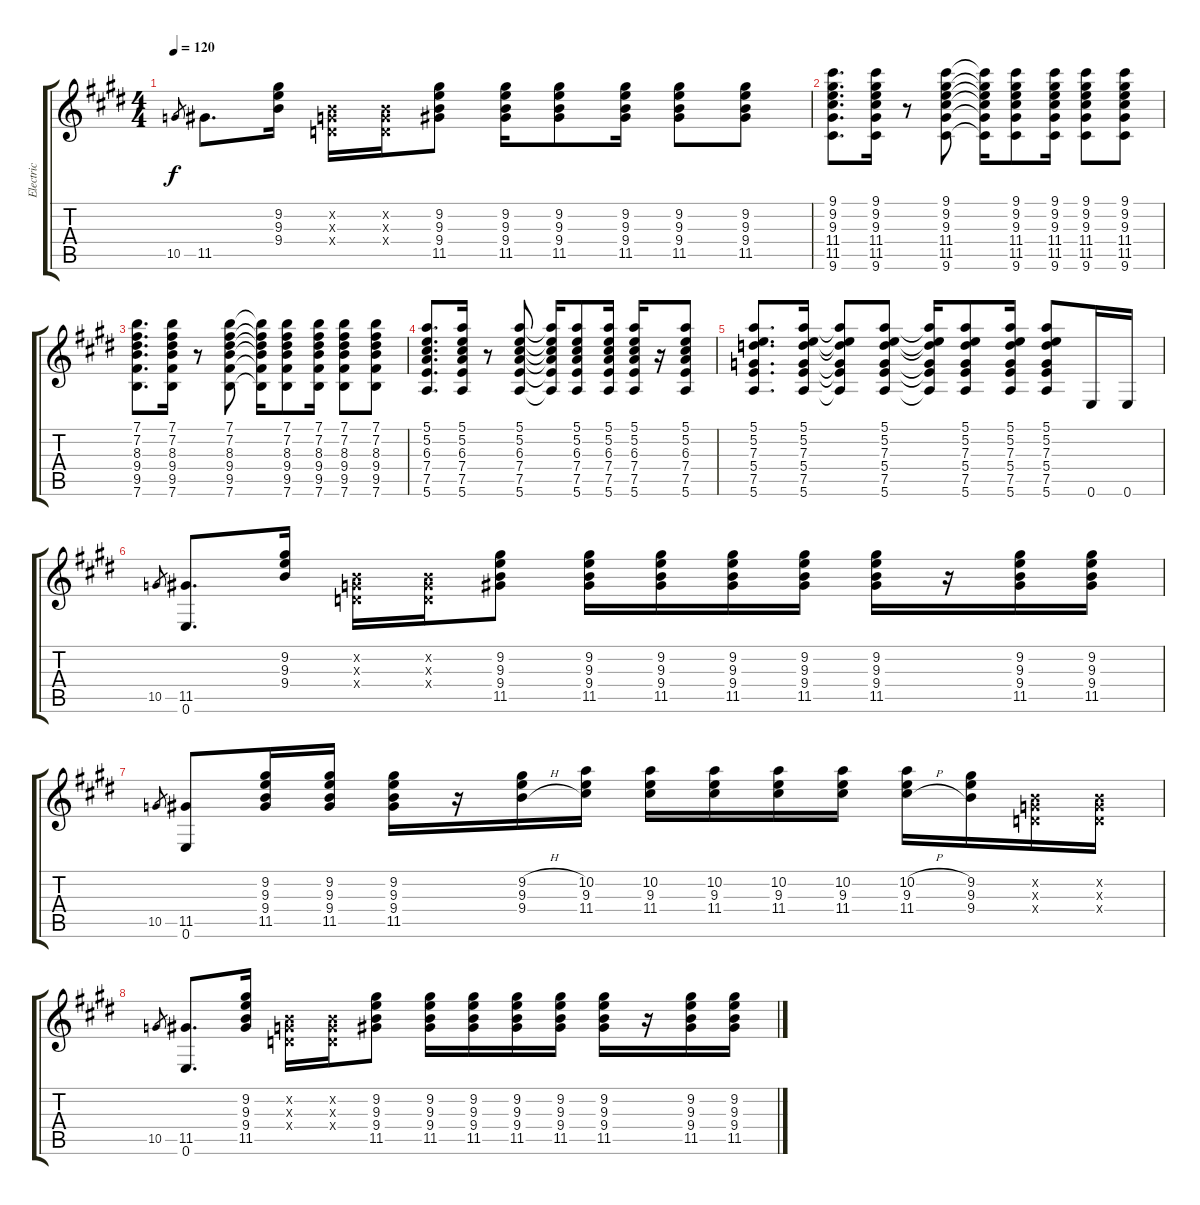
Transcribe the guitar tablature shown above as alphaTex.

\track ("Electric" "Electric") {instrument electricguitarjazz}
\staff {score tabs}
\tuning (E4 B3 G3 D3 A2 E2) {hide}
\ts (4 4)
\tempo 120
\clef g2
\ks e
10.5.8{gr dy f} 11.5.8{d} (9.2 9.3 9.4).16 (0.2{x} 0.3{x} 0.4{x}).16 (0.2{x} 0.3{x} 0.4{x}).16 (9.2 9.3 9.4 11.5).8 (9.2 9.3 9.4 11.5).16 (9.2 9.3 9.4 11.5).8 (9.2 9.3 9.4 11.5).16 (9.2 9.3 9.4 11.5).8 (9.2 9.3 9.4 11.5).8 |
(9.1 9.2 9.3 11.4 11.5 9.6).8{d} (9.1 9.2 9.3 11.4 11.5 9.6).16 r.8 (9.1 9.2 9.3 11.4 11.5 9.6).8 (9.1{t} 9.2{t} 9.3{t} 11.4{t} 11.5{t} 9.6{t}).16 (9.1 9.2 9.3 11.4 11.5 9.6).8 (9.1 9.2 9.3 11.4 11.5 9.6).16 (9.1 9.2 9.3 11.4 11.5 9.6).8 (9.1 9.2 9.3 11.4 11.5 9.6).8 |
(7.1 7.2 8.3 9.4 9.5 7.6).8{d} (7.1 7.2 8.3 9.4 9.5 7.6).16 r.8 (7.1 7.2 8.3 9.4 9.5 7.6).8 (7.1{t} 7.2{t} 8.3{t} 9.4{t} 9.5{t} 7.6{t}).16 (7.1 7.2 8.3 9.4 9.5 7.6).8 (7.1 7.2 8.3 9.4 9.5 7.6).16 (7.1 7.2 8.3 9.4 9.5 7.6).8 (7.1 7.2 8.3 9.4 9.5 7.6).8 |
(5.1 5.2 6.3 7.4 7.5 5.6).8{d} (5.1 5.2 6.3 7.4 7.5 5.6).16 r.8 (5.1 5.2 6.3 7.4 7.5 5.6).8 (5.1{t} 5.2{t} 6.3{t} 7.4{t} 7.5{t} 5.6{t}).16 (5.1 5.2 6.3 7.4 7.5 5.6).8 (5.1 5.2 6.3 7.4 7.5 5.6).16 (5.1 5.2 6.3 7.4 7.5 5.6).16 r.16 (5.1 5.2 6.3 7.4 7.5 5.6).8 |
(5.1 5.2 7.3 5.4 7.5 5.6).8{d} (5.1 5.2 7.3 5.4 7.5 5.6).16 (5.1{t} 5.2{t} 7.3{t} 5.4{t} 7.5{t} 5.6{t}).8 (5.1 5.2 7.3 5.4 7.5 5.6).8 (5.1{t} 5.2{t} 7.3{t} 5.4{t} 7.5{t} 5.6{t}).16 (5.1 5.2 7.3 5.4 7.5 5.6).8 (5.1 5.2 7.3 5.4 7.5 5.6).16 (5.1 5.2 7.3 5.4 7.5 5.6).8 0.6.16 0.6.16 |
10.5.8{gr} (11.5 0.6).8{d} (9.2 9.3 9.4).16 (0.2{x} 0.3{x} 0.4{x}).16 (0.2{x} 0.3{x} 0.4{x}).16 (9.2 9.3 9.4 11.5).8 (9.2 9.3 9.4 11.5).16 (9.2 9.3 9.4 11.5).16 (9.2 9.3 9.4 11.5).16 (9.2 9.3 9.4 11.5).16 (9.2 9.3 9.4 11.5).16 r.16 (9.2 9.3 9.4 11.5).16 (9.2 9.3 9.4 11.5).16 |
10.5.8{gr} (11.5 0.6).8 (9.2 9.3 9.4 11.5).16 (9.2 9.3 9.4 11.5).16 (9.2 9.3 9.4 11.5).16 r.16 (9.2{h} 9.3{h} 9.4{h}).16 (10.2 9.3 11.4).16 (10.2 9.3 11.4).16 (10.2 9.3 11.4).16 (10.2 9.3 11.4).16 (10.2 9.3 11.4).16 (10.2{h} 9.3{h} 11.4{h}).16 (9.2 9.3 9.4).16 (0.2{x} 0.3{x} 0.4{x}).16 (0.2{x} 0.3{x} 0.4{x}).16 |
10.5.8{gr} (11.5 0.6).8{d} (9.2 9.3 9.4 11.5).16 (0.2{x} 0.3{x} 0.4{x}).16 (0.2{x} 0.3{x} 0.4{x}).16 (9.2 9.3 9.4 11.5).8 (9.2 9.3 9.4 11.5).16 (9.2 9.3 9.4 11.5).16 (9.2 9.3 9.4 11.5).16 (9.2 9.3 9.4 11.5).16 (9.2 9.3 9.4 11.5).16 r.16 (9.2 9.3 9.4 11.5).16 (9.2 9.3 9.4 11.5).16
